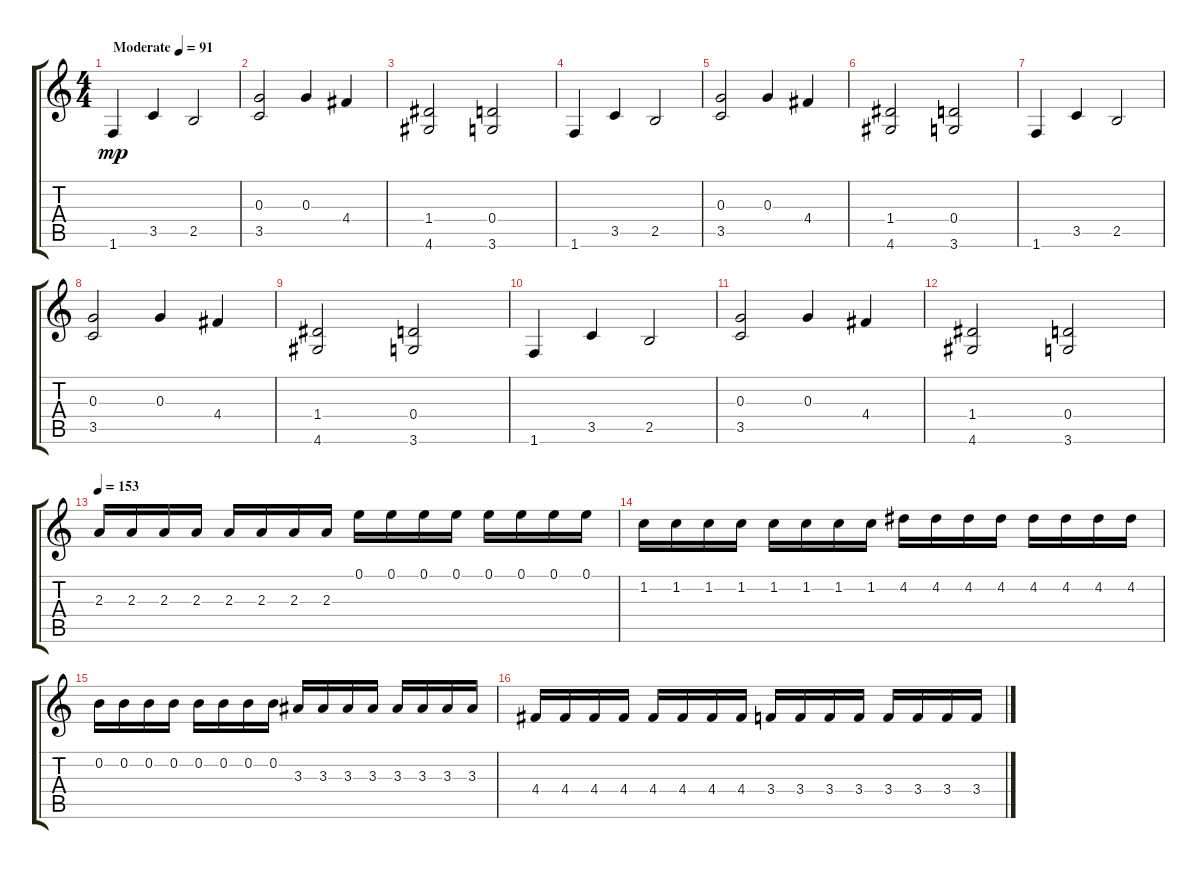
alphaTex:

\track "" {instrument overdrivenguitar}
\staff {score tabs}
\tuning (E4 B3 G3 D3 A2 E2) {hide}
\ts (4 4)
\tempo (91 "Moderate")
\clef g2
\ks c
1.6.4{dy mp instrument overdrivenguitar} 3.5.4 2.5.2 |
(0.3 3.5).2 0.3.4 4.4.4 |
(1.4 4.6).2 (0.4 3.6).2 |
1.6.4 3.5.4 2.5.2 |
(0.3 3.5).2 0.3.4 4.4.4 |
(1.4 4.6).2 (0.4 3.6).2 |
1.6.4 3.5.4 2.5.2 |
(0.3 3.5).2 0.3.4 4.4.4 |
(1.4 4.6).2 (0.4 3.6).2 |
1.6.4 3.5.4 2.5.2 |
(0.3 3.5).2 0.3.4 4.4.4 |
(1.4 4.6).2 (0.4 3.6).2 |
\tempo 153
2.3.16 2.3.16 2.3.16 2.3.16 2.3.16 2.3.16 2.3.16 2.3.16 0.1.16 0.1.16 0.1.16 0.1.16 0.1.16 0.1.16 0.1.16 0.1.16 |
1.2.16 1.2.16 1.2.16 1.2.16 1.2.16 1.2.16 1.2.16 1.2.16 4.2.16 4.2.16 4.2.16 4.2.16 4.2.16 4.2.16 4.2.16 4.2.16 |
0.2.16 0.2.16 0.2.16 0.2.16 0.2.16 0.2.16 0.2.16 0.2.16 3.3.16 3.3.16 3.3.16 3.3.16 3.3.16 3.3.16 3.3.16 3.3.16 |
4.4.16 4.4.16 4.4.16 4.4.16 4.4.16 4.4.16 4.4.16 4.4.16 3.4.16 3.4.16 3.4.16 3.4.16 3.4.16 3.4.16 3.4.16 3.4.16
